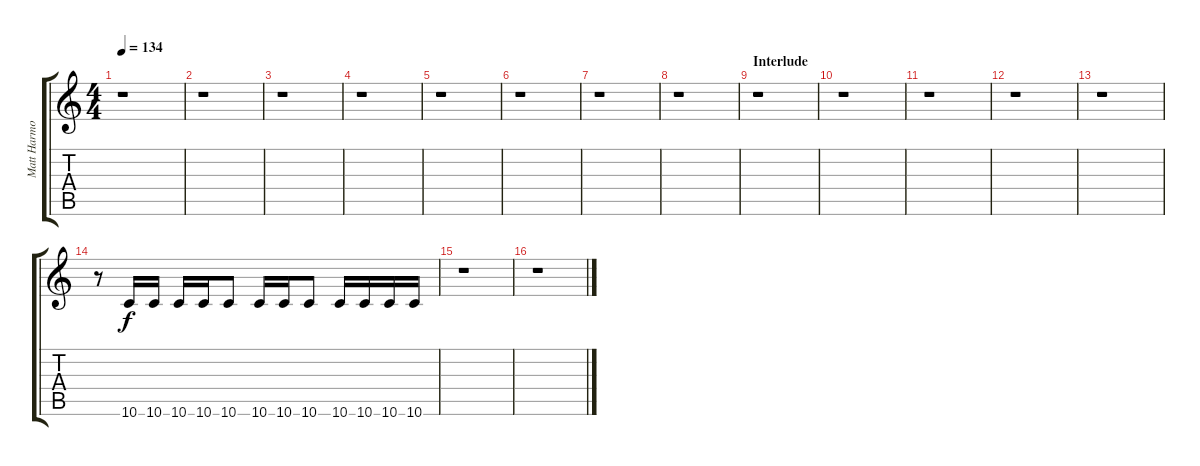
\track ("Matt Harmonics" "Matt Harmo") {instrument guitarharmonics}
\staff {score tabs}
\tuning (E4 B3 G3 D3 A2 D2) {hide}
\ts (4 4)
\tempo 134
\clef g2
\ks c
r.1{dy f} |
r.1 |
r.1 |
r.1 |
r.1 |
r.1 |
r.1 |
r.1 |
\section ("" "Interlude")
r.1 |
r.1 |
r.1 |
r.1 |
r.1 |
r.8 10.6.16 10.6.16 10.6.16 10.6.16 10.6.8 10.6.16 10.6.16 10.6.8 10.6.16 10.6.16 10.6.16 10.6.16 |
r.1 |
r.1
